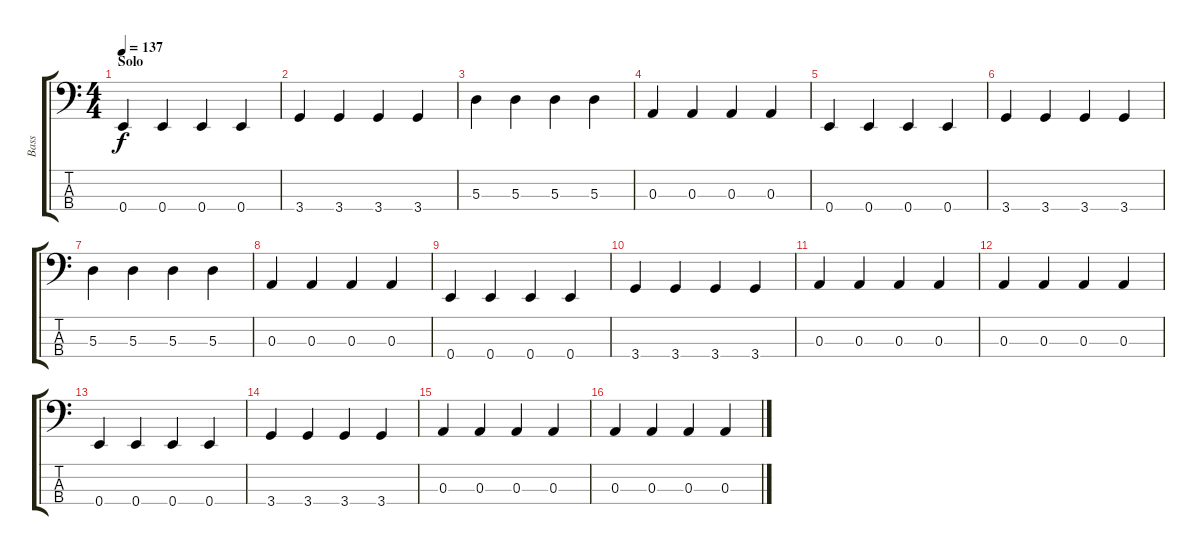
\track ("Bass" "Bass") {instrument electricbassfinger}
\staff {score tabs}
\tuning (G2 D2 A1 E1) {hide}
\ts (4 4)
\section ("" "Solo")
\tempo 137
\clef f4
\ks c
0.4.4{dy f} 0.4.4 0.4.4 0.4.4 |
3.4.4 3.4.4 3.4.4 3.4.4 |
5.3.4 5.3.4 5.3.4 5.3.4 |
0.3.4 0.3.4 0.3.4 0.3.4 |
0.4.4 0.4.4 0.4.4 0.4.4 |
3.4.4 3.4.4 3.4.4 3.4.4 |
5.3.4 5.3.4 5.3.4 5.3.4 |
0.3.4 0.3.4 0.3.4 0.3.4 |
0.4.4 0.4.4 0.4.4 0.4.4 |
3.4.4 3.4.4 3.4.4 3.4.4 |
0.3.4 0.3.4 0.3.4 0.3.4 |
0.3.4 0.3.4 0.3.4 0.3.4 |
0.4.4 0.4.4 0.4.4 0.4.4 |
3.4.4 3.4.4 3.4.4 3.4.4 |
0.3.4 0.3.4 0.3.4 0.3.4 |
0.3.4 0.3.4 0.3.4 0.3.4
